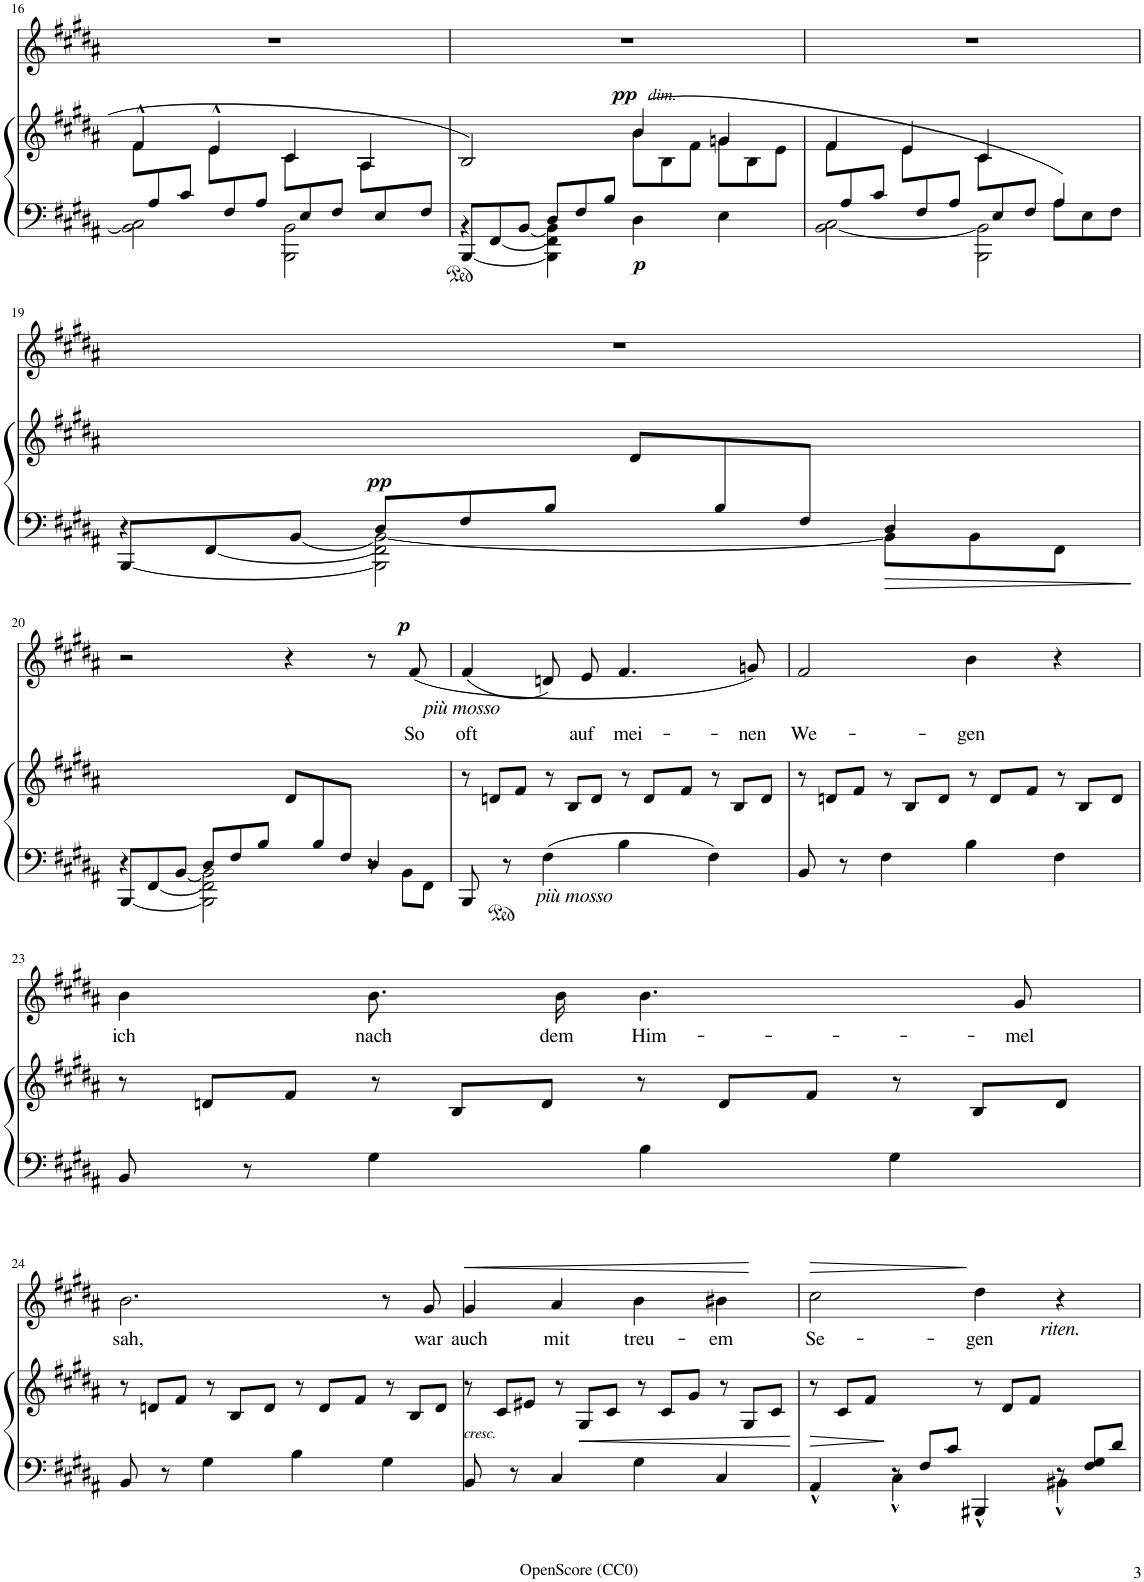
**kern	**kern	**dynam	**kern	**text	**dynam
*part2	*part2	*part2	*part1	*part1	*part1
*staff3	*staff2	*staff2/3	*staff1	*staff1	*staff1
*I"Pianoforte	*	*	*I"Singstimme  Voice	*	*
*I'Pno	*	*	*	*	*
!!LO:PB:g=z
*clefF4	*clefG2	*	*clefG2	*	*
*k[f#c#g#d#a#]	*k[f#c#g#d#a#]	*	*k[f#c#g#d#a#]	*	*
*M4/4	*M4/4	*	*M4/4	*	*
*met(c)	*met(c)	*	*met(c)	*	*
=16	=16	=16	=16	=16	=16
*^	*^	*	*	*	*
*	*	*	*Xtuplet	*	*	*	*
12ryy	2BB\] 2C#\	4f#^^/	12f#\L	.	1r	.	.
12A#/	.	.	6ryy	.	.	.	.
12c#/J	.	.	.	.	.	.	.
12ryy	.	4e^^/	12e\L	.	.	.	.
12F#/	.	.	6ryy	.	.	.	.
12A#/J	.	.	.	.	.	.	.
12ryy	2BBB\ 2BB\	4c#/	12c#\L	.	.	.	.
12E/	.	.	6ryy	.	.	.	.
12F#/J	.	.	.	.	.	.	.
12ryy	.	4A#/	12A#\L	.	.	.	.
12E/	.	.	6ryy	.	.	.	.
12F#/J	.	.	.	.	.	.	.
=17	=17	=17	=17	=17	=17	=17	=17
*	*Xtuplet	*	*	*	*	*	*
4ryy	[<12BBB/L	2B/	4r	.	1r	.	.
.	[<12FF#/	.	.	.	.	.	.
.	[<12BB/J	.	.	.	.	.	.
12D#/L	4BBB\] 4FF#\] 4BB\]	.	4ryy	.	.	.	.
12F#/	.	.	.	.	.	.	.
12B/J	.	.	.	.	.	.	.
!	!	!LO:TX:a:i:t=dim.	!	!	!	!	!
!	!	!	!	!LO:DY:b=2	!	!	!
!	!	!	!	!LO:DY:n=1:a	!	!	!
2ryy	4D#\	(4b/	12b\L	p pp	.	.	.
.	.	.	12B\	.	.	.	.
.	.	.	12f#\J	.	.	.	.
.	4E\	4gn/	12g\L	.	.	.	.
.	.	.	12B\	.	.	.	.
.	.	.	12e\J	.	.	.	.
=18	=18	=18	=18	=18	=18	=18	=18
*	*^	*	*	*	*	*	*
2.ryy	12ryy	[2BB\ 2C#\	4f#/	12f#\L	.	1r	.	.
.	12A#/	.	.	6ryy	.	.	.	.
.	12c#/J	.	.	.	.	.	.	.
.	12ryy	.	4e/	12e\L	.	.	.	.
.	12F#/	.	.	6ryy	.	.	.	.
.	12A#/J	.	.	.	.	.	.	.
.	12ryy	2BBB\ 2BB\]	4c#/	12c#\L	.	.	.	.
.	12E/	.	.	4ryy	.	.	.	.
.	12F#/J	.	.	.	.	.	.	.
4A#/)	12A#\L	.	4ryy	.	.	.	.	.
.	12E\	.	.	6ryy	.	.	.	.
.	12F#\J	.	.	.	.	.	.	.
*	*v	*v	*	*	*	*	*	*
*	*	*v	*v	*	*	*	*
!!LO:LB:g=z
=19	=19	=19	=19	=19	=19	=19
4ryy	[<12BBB/L	4r	.	1r	.	.
.	[<12FF#/	.	.	.	.	.
.	[<12BB/J	.	.	.	.	.
!	!	!	!LO:DY:b	!	!	!
12D#/L	2BBB\] 2FF#\] 2BB\_	4ryy	pp	.	.	.
12F#/	.	.	.	.	.	.
12B/J	.	.	.	.	.	.
12ryy	.	12d#/L	.	.	.	.
12B/	.	12%5ryy	.	.	.	.
12F#/J	.	.	.	.	.	.
4D#/	12BB\L]	.	.	.	.	.
.	12BB\	.	.	.	.	.
.	12FF#\J	.	.	.	.	.
!!LO:LB:g=z
=20	=20	=20	=20	=20	=20	=20
4ryy	[<12BBB/L	4r	.	2r	.	.
.	[<12FF#/	.	.	.	.	.
.	[<12BB/J	.	.	.	.	.
12D#/L	2BBB\] 2FF#\] 2BB\]	4ryy	.	.	.	.
12F#/	.	.	.	.	.	.
12B/J	.	.	.	.	.	.
12ryy	.	12d#/L	.	4r	.	.
12B/	.	12%5ryy	.	.	.	.
12F#/J	.	.	.	.	.	.
4D#/	12r	.	.	8r	.	.
.	12BB\L	.	.	.	.	.
!	!	!	!	!LO:TX:b:i:t=più mosso	!	!
!	!	!	!	!	!LO:LY:b	!LO:DY:a
.	.	.	.	(8f#/	So	p
.	12FF#\J	.	.	.	.	.
=21	=21	=21	=21	=21	=21	=21
!	!	!	!	!	!LO:LY:b	!
*v	*v	*	*	*	*	*
8BBB^/	12r	.	(4f#/	oft	.
.	12dn/L	.	.	.	.
8r	.	.	.	.	.
.	12f#/J	.	.	.	.
!LO:TX:b:i:t=più mosso	!	!	!	!	!
4F#\	12r	.	8dn/L)	.	.
.	12B/L	.	.	.	.
!	!	!	!	!LO:LY:b	!
.	.	.	8e/J	auf	.
.	12d/J	.	.	.	.
!	!	!	!	!LO:LY:b	!
4B\	12r	.	4.f#/	mei-	.
.	12d/L	.	.	.	.
.	12f#/J	.	.	.	.
4F#\	12r	.	.	.	.
.	12B/L	.	.	.	.
!	!	!	!	!LO:LY:b	!
.	.	.	8gn/)	-nen	.
.	12d/J	.	.	.	.
=22	=22	=22	=22	=22	=22
!	!	!	!	!LO:LY:b	!
8BB/	12r	.	2f#/	We-	.
.	12dn/L	.	.	.	.
8r	.	.	.	.	.
.	12f#/J	.	.	.	.
4F#\	12r	.	.	.	.
.	12B/L	.	.	.	.
.	12d/J	.	.	.	.
!	!	!	!	!LO:LY:b	!
4B\	12r	.	4b\	-gen	.
.	12d/L	.	.	.	.
.	12f#/J	.	.	.	.
4F#\	12r	.	4r	.	.
.	12B/L	.	.	.	.
.	12d/J	.	.	.	.
!!LO:LB:g=z
=23	=23	=23	=23	=23	=23
!	!	!	!	!LO:LY:b	!
8BB/	12r	.	4b\	ich	.
.	12dn/L	.	.	.	.
8r	.	.	.	.	.
.	12f#/J	.	.	.	.
!	!	!	!	!LO:LY:b	!
4G#\	12r	.	8.b\L	nach	.
.	12B/L	.	.	.	.
.	12d/J	.	.	.	.
!	!	!	!	!LO:LY:b	!
.	.	.	16b\Jk	dem	.
!	!	!	!	!LO:LY:b	!
4B\	12r	.	4.b\	Him-	.
.	12d/L	.	.	.	.
.	12f#/J	.	.	.	.
4G#\	12r	.	.	.	.
.	12B/L	.	.	.	.
!	!	!	!	!LO:LY:b	!
.	.	.	8g#/	-mel	.
.	12d/J	.	.	.	.
!!LO:LB:g=z
=24	=24	=24	=24	=24	=24
!	!	!	!	!LO:LY:b	!
8BB/	12r	.	2.b\	sah,	.
.	12dn/L	.	.	.	.
8r	.	.	.	.	.
.	12f#/J	.	.	.	.
4G#\	12r	.	.	.	.
.	12B/L	.	.	.	.
.	12d/J	.	.	.	.
4B\	12r	.	.	.	.
.	12d/L	.	.	.	.
.	12f#/J	.	.	.	.
4G#\	12r	.	8r	.	.
.	12B/L	.	.	.	.
!	!	!	!	!LO:LY:b	!
.	.	.	8g#/	war	.
.	12d/J	.	.	.	.
=25	=25	=25	=25	=25	=25
!	!LO:TX:b:i:t=cresc.	!	!	!	!
!	!	!	!	!LO:LY:b	!LO:HP:b
8BB/	12r	.	4g#/	auch	<
.	12c#/L	.	.	.	.
8r	.	.	.	.	.
.	12e#X/J	.	.	.	.
!	!	!	!	!LO:LY:b	!
4C#/	12r	.	4a#/	mit	.
!	!	!LO:HP:b	!	!	!
.	12G#/L	<	.	.	.
.	12c#/J	.	.	.	.
!	!	!	!	!LO:LY:b	!
4G#\	12r	.	4b\	treu-	.
.	12c#/L	.	.	.	.
.	12g#/J	.	.	.	.
!	!	!	!	!LO:LY:b	!
4C#/	12r	.	4b#X\	-em	.
.	12G#/L	.	.	.	.
.	12c#/J	.	.	.	.
.	.	[	.	.	[
=26	=26	=26	=26	=26	=26
*^	*	*	*	*	*
!	!	!	!LO:HP:b	!	!LO:LY:b	!LO:HP:b
3ryy	4AA#^^/	12r	>	2cc#\	Se-	>
.	.	12c#/L	.	.	.	.
.	.	12f#/J	.	.	.	.
.	4C#^^\	12r	]	.	.	.
12F#/L	.	6ryy	.	.	.	.
12c#/J	.	.	.	.	.	.
!	!	!	!	!	!LO:LY:b	!
3ryy	4BBB#X^^/	12r	.	4dd#\	-gen	]
.	.	12d#/L	.	.	.	.
.	.	12f#/J	.	.	.	.
!	!	!	!	!LO:TX:b:i:t=riten.	!	!
.	4BB#X^^\	12r	.	4r	.	.
12F#/ 12G#/L	.	6ryy	.	.	.	.
12d#/J	.	.	.	.	.	.
*v	*v	*	*	*	*	*
=	=	=	=	=	=
*-	*-	*-	*-	*-	*-
